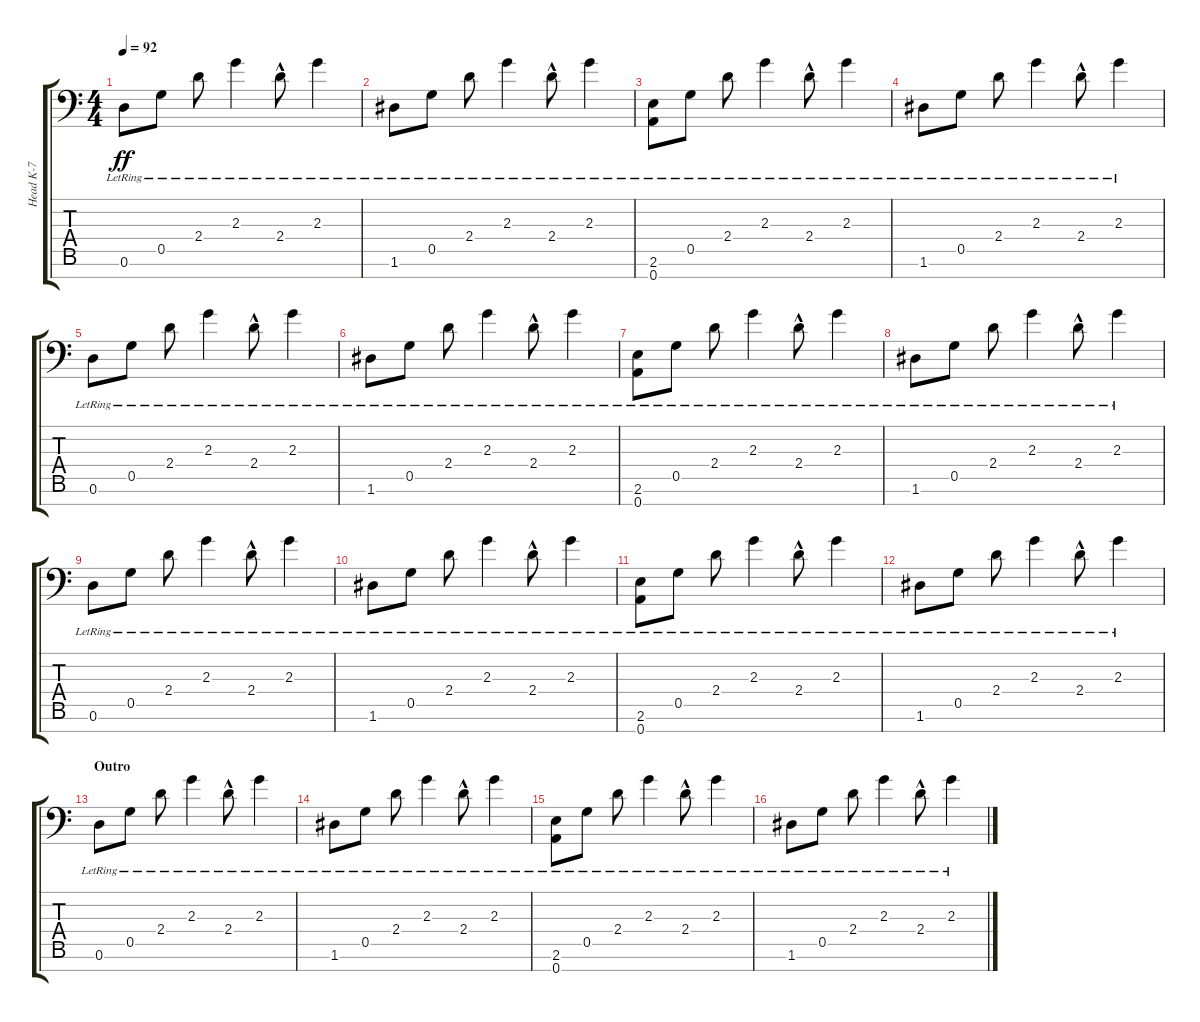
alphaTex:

\track ("Head K-7" "Head K-7") {instrument overdrivenguitar}
\staff {score tabs}
\tuning (D4 A3 F3 C3 G2 D2 A1) {hide}
\ts (4 4)
\tempo 92
\clef f4
\ks c
0.6{lr}.8{dy ff} 0.5{lr}.8 2.4{lr}.8 2.3{lr}.4 2.4{hac lr}.8 2.3{lr}.4 |
1.6{lr}.8 0.5{lr}.8 2.4{lr}.8 2.3{lr}.4 2.4{hac lr}.8 2.3{lr}.4 |
(2.6{lr} 0.7{lr}).8 0.5{lr}.8 2.4{lr}.8 2.3{lr}.4 2.4{hac lr}.8 2.3{lr}.4 |
1.6{lr}.8 0.5{lr}.8 2.4{lr}.8 2.3{lr}.4 2.4{hac lr}.8 2.3{lr}.4 |
0.6{lr}.8 0.5{lr}.8 2.4{lr}.8 2.3{lr}.4 2.4{hac lr}.8 2.3{lr}.4 |
1.6{lr}.8 0.5{lr}.8 2.4{lr}.8 2.3{lr}.4 2.4{hac lr}.8 2.3{lr}.4 |
(2.6{lr} 0.7{lr}).8 0.5{lr}.8 2.4{lr}.8 2.3{lr}.4 2.4{hac lr}.8 2.3{lr}.4 |
1.6{lr}.8 0.5{lr}.8 2.4{lr}.8 2.3{lr}.4 2.4{hac lr}.8 2.3{lr}.4 |
0.6{lr}.8 0.5{lr}.8 2.4{lr}.8 2.3{lr}.4 2.4{hac lr}.8 2.3{lr}.4 |
1.6{lr}.8 0.5{lr}.8 2.4{lr}.8 2.3{lr}.4 2.4{hac lr}.8 2.3{lr}.4 |
(2.6{lr} 0.7{lr}).8 0.5{lr}.8 2.4{lr}.8 2.3{lr}.4 2.4{hac lr}.8 2.3{lr}.4 |
1.6{lr}.8 0.5{lr}.8 2.4{lr}.8 2.3{lr}.4 2.4{hac lr}.8 2.3{lr}.4 |
\section ("" "Outro")
0.6{lr}.8 0.5{lr}.8 2.4{lr}.8 2.3{lr}.4 2.4{hac lr}.8 2.3{lr}.4 |
1.6{lr}.8 0.5{lr}.8 2.4{lr}.8 2.3{lr}.4 2.4{hac lr}.8 2.3{lr}.4 |
(2.6{lr} 0.7{lr}).8 0.5{lr}.8 2.4{lr}.8 2.3{lr}.4 2.4{hac lr}.8 2.3{lr}.4 |
1.6{lr}.8 0.5{lr}.8 2.4{lr}.8 2.3{lr}.4 2.4{hac lr}.8 2.3{lr}.4
